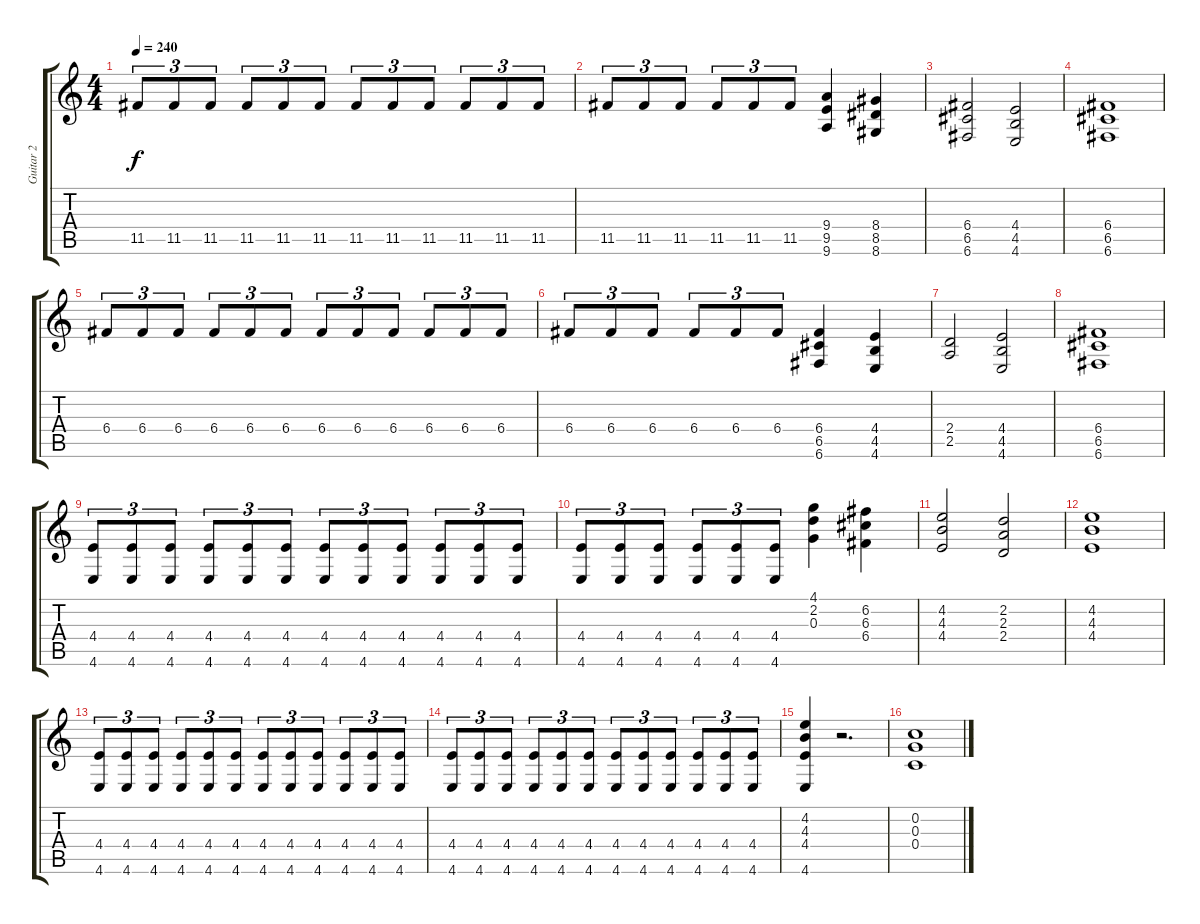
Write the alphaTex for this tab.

\track ("Guitar 2" "Guitar 2") {instrument distortionguitar}
\staff {score tabs}
\tuning (Eb4 C4 G3 C3 G2 C2) {hide}
\ts (4 4)
\tempo 240
\clef g2
\ks c
11.5.8{tu (3 2) dy f} 11.5.8{tu (3 2)} 11.5.8{tu (3 2)} 11.5.8{tu (3 2)} 11.5.8{tu (3 2)} 11.5.8{tu (3 2)} 11.5.8{tu (3 2)} 11.5.8{tu (3 2)} 11.5.8{tu (3 2)} 11.5.8{tu (3 2)} 11.5.8{tu (3 2)} 11.5.8{tu (3 2)} |
11.5.8{tu (3 2)} 11.5.8{tu (3 2)} 11.5.8{tu (3 2)} 11.5.8{tu (3 2)} 11.5.8{tu (3 2)} 11.5.8{tu (3 2)} (9.4 9.5 9.6).4 (8.4 8.5 8.6).4 |
(6.4 6.5 6.6).2 (4.4 4.5 4.6).2 |
(6.4 6.5 6.6).1 |
6.4.8{tu (3 2)} 6.4.8{tu (3 2)} 6.4.8{tu (3 2)} 6.4.8{tu (3 2)} 6.4.8{tu (3 2)} 6.4.8{tu (3 2)} 6.4.8{tu (3 2)} 6.4.8{tu (3 2)} 6.4.8{tu (3 2)} 6.4.8{tu (3 2)} 6.4.8{tu (3 2)} 6.4.8{tu (3 2)} |
6.4.8{tu (3 2)} 6.4.8{tu (3 2)} 6.4.8{tu (3 2)} 6.4.8{tu (3 2)} 6.4.8{tu (3 2)} 6.4.8{tu (3 2)} (6.4 6.5 6.6).4 (4.4 4.5 4.6).4 |
(2.4 2.5).2 (4.4 4.5 4.6).2 |
(6.4 6.5 6.6).1 |
(4.4 4.6).8{tu (3 2)} (4.4 4.6).8{tu (3 2)} (4.4 4.6).8{tu (3 2)} (4.4 4.6).8{tu (3 2)} (4.4 4.6).8{tu (3 2)} (4.4 4.6).8{tu (3 2)} (4.4 4.6).8{tu (3 2)} (4.4 4.6).8{tu (3 2)} (4.4 4.6).8{tu (3 2)} (4.4 4.6).8{tu (3 2)} (4.4 4.6).8{tu (3 2)} (4.4 4.6).8{tu (3 2)} |
(4.4 4.6).8{tu (3 2)} (4.4 4.6).8{tu (3 2)} (4.4 4.6).8{tu (3 2)} (4.4 4.6).8{tu (3 2)} (4.4 4.6).8{tu (3 2)} (4.4 4.6).8{tu (3 2)} (4.1 2.2 0.3).4 (6.2 6.3 6.4).4 |
(4.2 4.3 4.4).2 (2.2 2.3 2.4).2 |
(4.2 4.3 4.4).1 |
(4.4 4.6).8{tu (3 2)} (4.4 4.6).8{tu (3 2)} (4.4 4.6).8{tu (3 2)} (4.4 4.6).8{tu (3 2)} (4.4 4.6).8{tu (3 2)} (4.4 4.6).8{tu (3 2)} (4.4 4.6).8{tu (3 2)} (4.4 4.6).8{tu (3 2)} (4.4 4.6).8{tu (3 2)} (4.4 4.6).8{tu (3 2)} (4.4 4.6).8{tu (3 2)} (4.4 4.6).8{tu (3 2)} |
(4.4 4.6).8{tu (3 2)} (4.4 4.6).8{tu (3 2)} (4.4 4.6).8{tu (3 2)} (4.4 4.6).8{tu (3 2)} (4.4 4.6).8{tu (3 2)} (4.4 4.6).8{tu (3 2)} (4.4 4.6).8{tu (3 2)} (4.4 4.6).8{tu (3 2)} (4.4 4.6).8{tu (3 2)} (4.4 4.6).8{tu (3 2)} (4.4 4.6).8{tu (3 2)} (4.4 4.6).8{tu (3 2)} |
(4.2 4.3 4.4 4.6).4 r.2{d} |
(0.2 0.3 0.4).1
